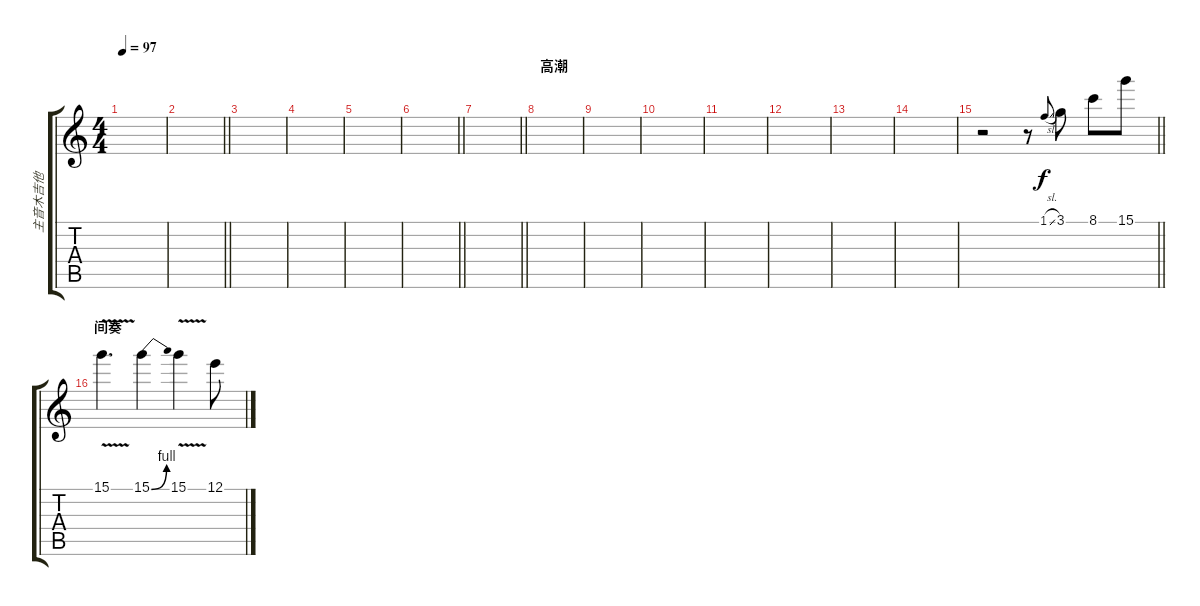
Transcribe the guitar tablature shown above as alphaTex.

\track ("主音木吉他" "主音木吉他") {instrument electricguitarjazz}
\staff {score tabs}
\tuning (E4 B3 G3 D3 A2 E2) {hide}
\ts (4 4)
\tempo 97
\clef g2
\ks c
|
\barLineRight lightlight
|
\section ("" "")
|
|
|
\barLineRight lightlight
|
\barLineRight lightlight
|
\section ("" "高潮")
|
|
|
|
|
|
|
\barLineRight lightlight
r.2 r.8 1.1{sl}.8{gr onbeat} 3.1.8 8.1.8 15.1.8 |
\section ("" "间奏")
15.1{v}.4{d} 15.1{be (bend 0 0 60 4)}.4 15.1{v}.4 12.1.8
